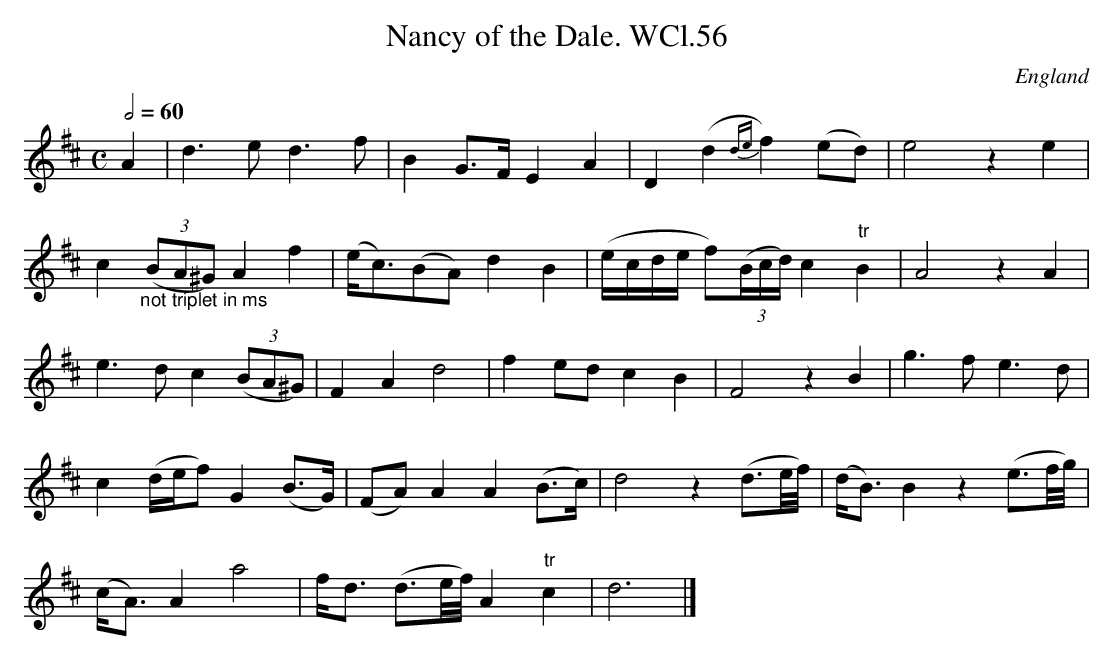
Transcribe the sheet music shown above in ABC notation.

X:1
T:Nancy of the Dale. WCl.56
M:C
L:1/8
Q:1/2=60
O:England
K:D major
A2|d3e d3f|B2 G>FE2A2|D2(d2{de}f2) (ed)|e4z2e2|!
c2"_not triplet in ms" ((3BA^G) A2f2|(e<c)(BA) d2B2|\
(e/c/d/e/ f)((3B/c/d/) c2 "tr"B2|A4z2A2|!
e3dc2((3BA^G)|F2A2d4|f2edc2B2|F4z2B2|g3fe3d|!
c2(d/2e/2f)G2(B>G)|(FA)A2A2(B>c)|d4z2(d3/2e/4f/4)|\
(d<B)B2z2(e3/2f/4g/4)|!
(c<A)A2a4|f<d (d3/2e/4f/4)A2"tr"c2|d6|]
